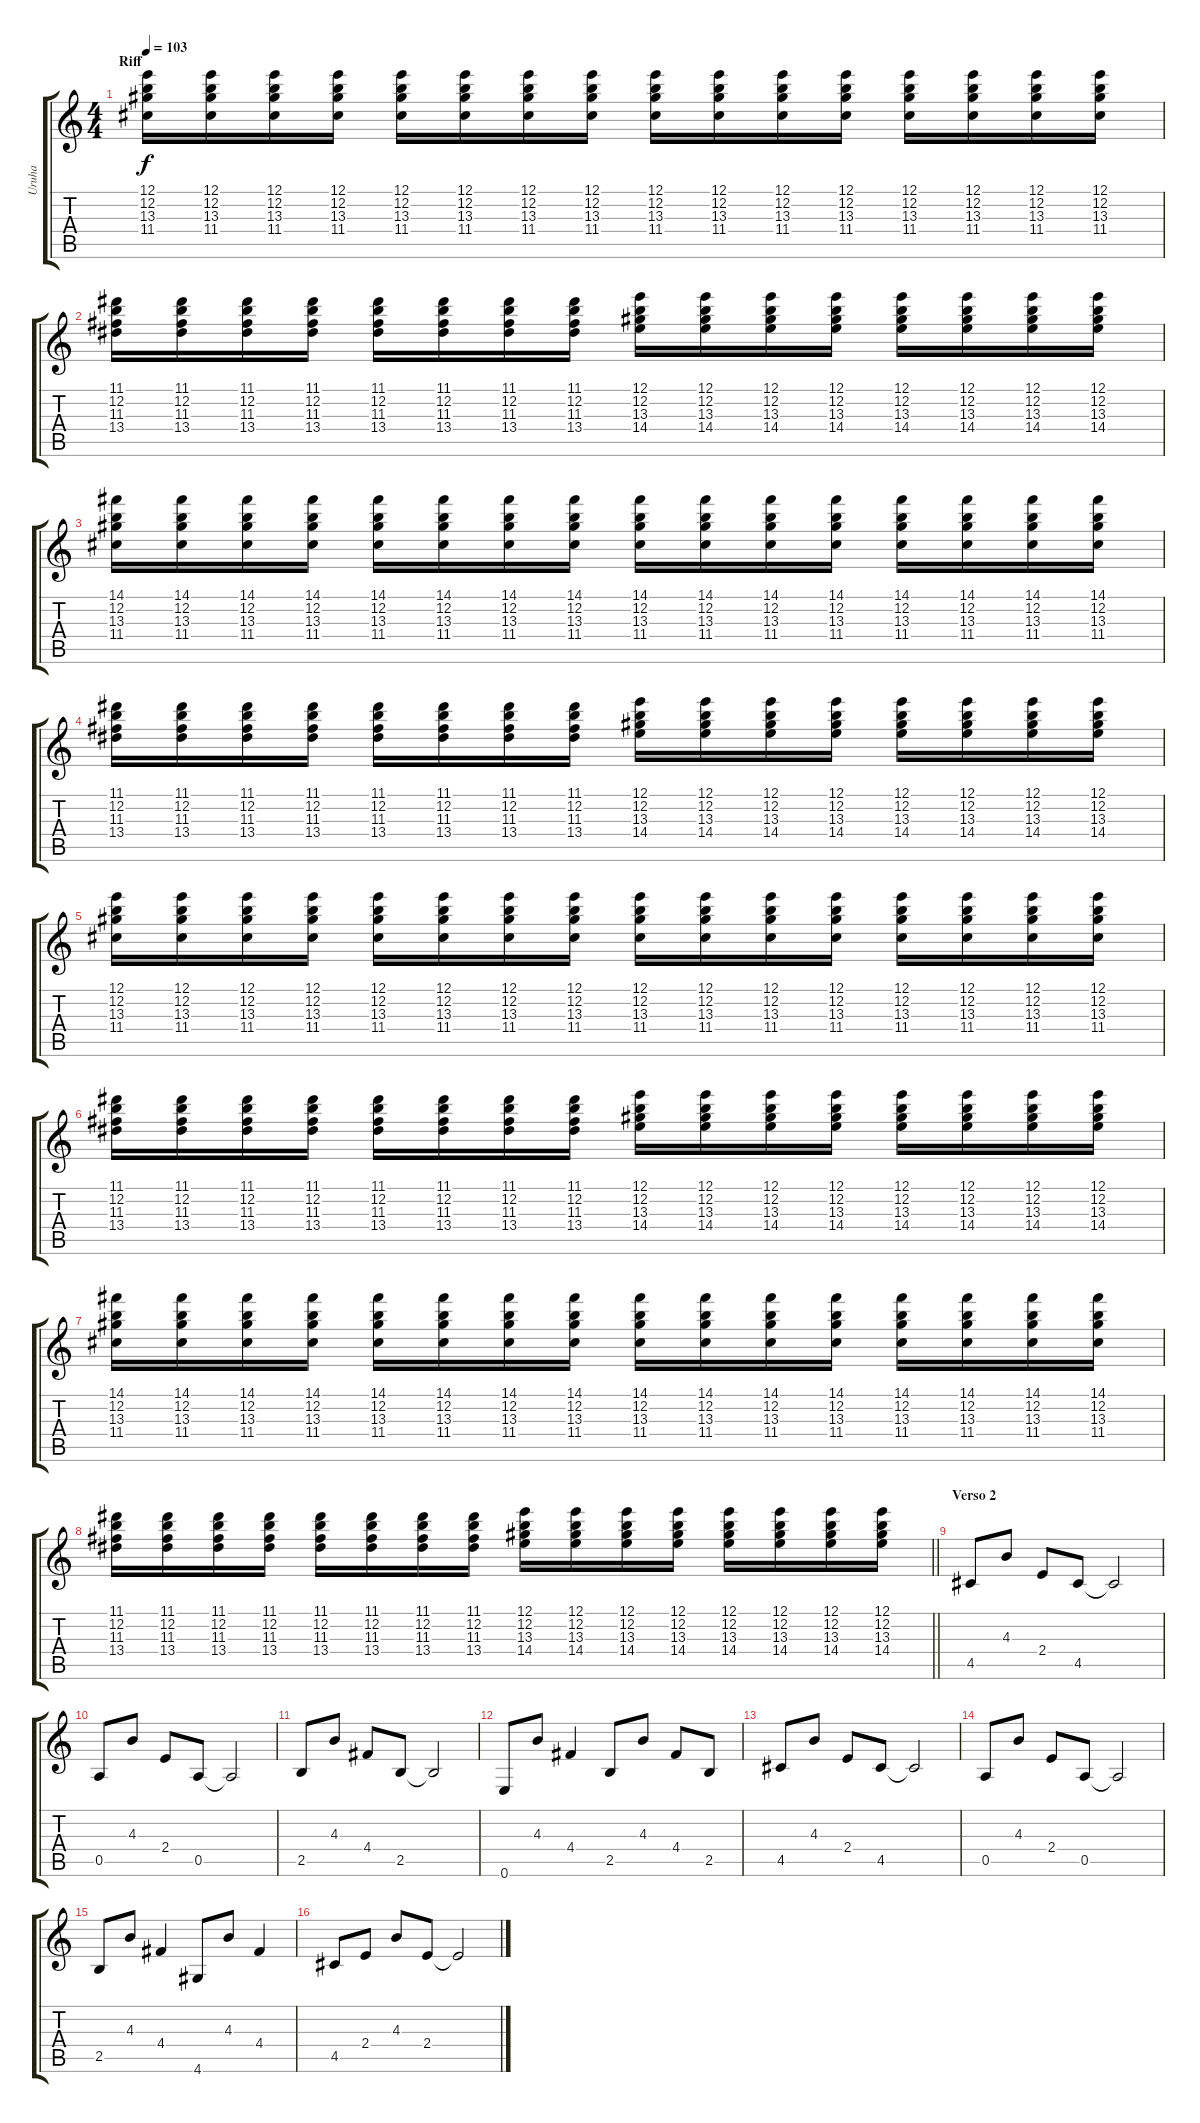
\track ("Uruha" "Uruha") {instrument overdrivenguitar}
\staff {score tabs}
\tuning (E4 B3 G3 D3 A2 E2) {hide}
\ts (4 4)
\section ("" "Riff")
\tempo 103
\clef g2
\ks c
(12.1 12.2 13.3 11.4).16{dy f instrument overdrivenguitar} (12.1 12.2 13.3 11.4).16 (12.1 12.2 13.3 11.4).16 (12.1 12.2 13.3 11.4).16 (12.1 12.2 13.3 11.4).16 (12.1 12.2 13.3 11.4).16 (12.1 12.2 13.3 11.4).16 (12.1 12.2 13.3 11.4).16 (12.1 12.2 13.3 11.4).16 (12.1 12.2 13.3 11.4).16 (12.1 12.2 13.3 11.4).16 (12.1 12.2 13.3 11.4).16 (12.1 12.2 13.3 11.4).16 (12.1 12.2 13.3 11.4).16 (12.1 12.2 13.3 11.4).16 (12.1 12.2 13.3 11.4).16 |
(11.1 12.2 11.3 13.4).16 (11.1 12.2 11.3 13.4).16 (11.1 12.2 11.3 13.4).16 (11.1 12.2 11.3 13.4).16 (11.1 12.2 11.3 13.4).16 (11.1 12.2 11.3 13.4).16 (11.1 12.2 11.3 13.4).16 (11.1 12.2 11.3 13.4).16 (12.1 12.2 13.3 14.4).16 (12.1 12.2 13.3 14.4).16 (12.1 12.2 13.3 14.4).16 (12.1 12.2 13.3 14.4).16 (12.1 12.2 13.3 14.4).16 (12.1 12.2 13.3 14.4).16 (12.1 12.2 13.3 14.4).16 (12.1 12.2 13.3 14.4).16 |
(14.1 12.2 13.3 11.4).16 (14.1 12.2 13.3 11.4).16 (14.1 12.2 13.3 11.4).16 (14.1 12.2 13.3 11.4).16 (14.1 12.2 13.3 11.4).16 (14.1 12.2 13.3 11.4).16 (14.1 12.2 13.3 11.4).16 (14.1 12.2 13.3 11.4).16 (14.1 12.2 13.3 11.4).16 (14.1 12.2 13.3 11.4).16 (14.1 12.2 13.3 11.4).16 (14.1 12.2 13.3 11.4).16 (14.1 12.2 13.3 11.4).16 (14.1 12.2 13.3 11.4).16 (14.1 12.2 13.3 11.4).16 (14.1 12.2 13.3 11.4).16 |
(11.1 12.2 11.3 13.4).16 (11.1 12.2 11.3 13.4).16 (11.1 12.2 11.3 13.4).16 (11.1 12.2 11.3 13.4).16 (11.1 12.2 11.3 13.4).16 (11.1 12.2 11.3 13.4).16 (11.1 12.2 11.3 13.4).16 (11.1 12.2 11.3 13.4).16 (12.1 12.2 13.3 14.4).16 (12.1 12.2 13.3 14.4).16 (12.1 12.2 13.3 14.4).16 (12.1 12.2 13.3 14.4).16 (12.1 12.2 13.3 14.4).16 (12.1 12.2 13.3 14.4).16 (12.1 12.2 13.3 14.4).16 (12.1 12.2 13.3 14.4).16 |
(12.1 12.2 13.3 11.4).16 (12.1 12.2 13.3 11.4).16 (12.1 12.2 13.3 11.4).16 (12.1 12.2 13.3 11.4).16 (12.1 12.2 13.3 11.4).16 (12.1 12.2 13.3 11.4).16 (12.1 12.2 13.3 11.4).16 (12.1 12.2 13.3 11.4).16 (12.1 12.2 13.3 11.4).16 (12.1 12.2 13.3 11.4).16 (12.1 12.2 13.3 11.4).16 (12.1 12.2 13.3 11.4).16 (12.1 12.2 13.3 11.4).16 (12.1 12.2 13.3 11.4).16 (12.1 12.2 13.3 11.4).16 (12.1 12.2 13.3 11.4).16 |
(11.1 12.2 11.3 13.4).16 (11.1 12.2 11.3 13.4).16 (11.1 12.2 11.3 13.4).16 (11.1 12.2 11.3 13.4).16 (11.1 12.2 11.3 13.4).16 (11.1 12.2 11.3 13.4).16 (11.1 12.2 11.3 13.4).16 (11.1 12.2 11.3 13.4).16 (12.1 12.2 13.3 14.4).16 (12.1 12.2 13.3 14.4).16 (12.1 12.2 13.3 14.4).16 (12.1 12.2 13.3 14.4).16 (12.1 12.2 13.3 14.4).16 (12.1 12.2 13.3 14.4).16 (12.1 12.2 13.3 14.4).16 (12.1 12.2 13.3 14.4).16 |
(14.1 12.2 13.3 11.4).16 (14.1 12.2 13.3 11.4).16 (14.1 12.2 13.3 11.4).16 (14.1 12.2 13.3 11.4).16 (14.1 12.2 13.3 11.4).16 (14.1 12.2 13.3 11.4).16 (14.1 12.2 13.3 11.4).16 (14.1 12.2 13.3 11.4).16 (14.1 12.2 13.3 11.4).16 (14.1 12.2 13.3 11.4).16 (14.1 12.2 13.3 11.4).16 (14.1 12.2 13.3 11.4).16 (14.1 12.2 13.3 11.4).16 (14.1 12.2 13.3 11.4).16 (14.1 12.2 13.3 11.4).16 (14.1 12.2 13.3 11.4).16 |
\barLineRight lightlight
(11.1 12.2 11.3 13.4).16 (11.1 12.2 11.3 13.4).16 (11.1 12.2 11.3 13.4).16 (11.1 12.2 11.3 13.4).16 (11.1 12.2 11.3 13.4).16 (11.1 12.2 11.3 13.4).16 (11.1 12.2 11.3 13.4).16 (11.1 12.2 11.3 13.4).16 (12.1 12.2 13.3 14.4).16 (12.1 12.2 13.3 14.4).16 (12.1 12.2 13.3 14.4).16 (12.1 12.2 13.3 14.4).16 (12.1 12.2 13.3 14.4).16 (12.1 12.2 13.3 14.4).16 (12.1 12.2 13.3 14.4).16 (12.1 12.2 13.3 14.4).16 |
\section ("" "Verso 2")
4.5.8{instrument electricguitarclean} 4.3.8 2.4.8 4.5.8 4.5{t}.2 |
0.5.8 4.3.8 2.4.8 0.5.8 0.5{t}.2 |
2.5.8 4.3.8 4.4.8 2.5.8 2.5{t}.2 |
0.6.8 4.3.8 4.4.4 2.5.8 4.3.8 4.4.8 2.5.8 |
4.5.8 4.3.8 2.4.8 4.5.8 4.5{t}.2 |
0.5.8 4.3.8 2.4.8 0.5.8 0.5{t}.2 |
2.5.8 4.3.8 4.4.4 4.6.8 4.3.8 4.4.4 |
4.5.8 2.4.8 4.3.8 2.4.8 2.4{t}.2
